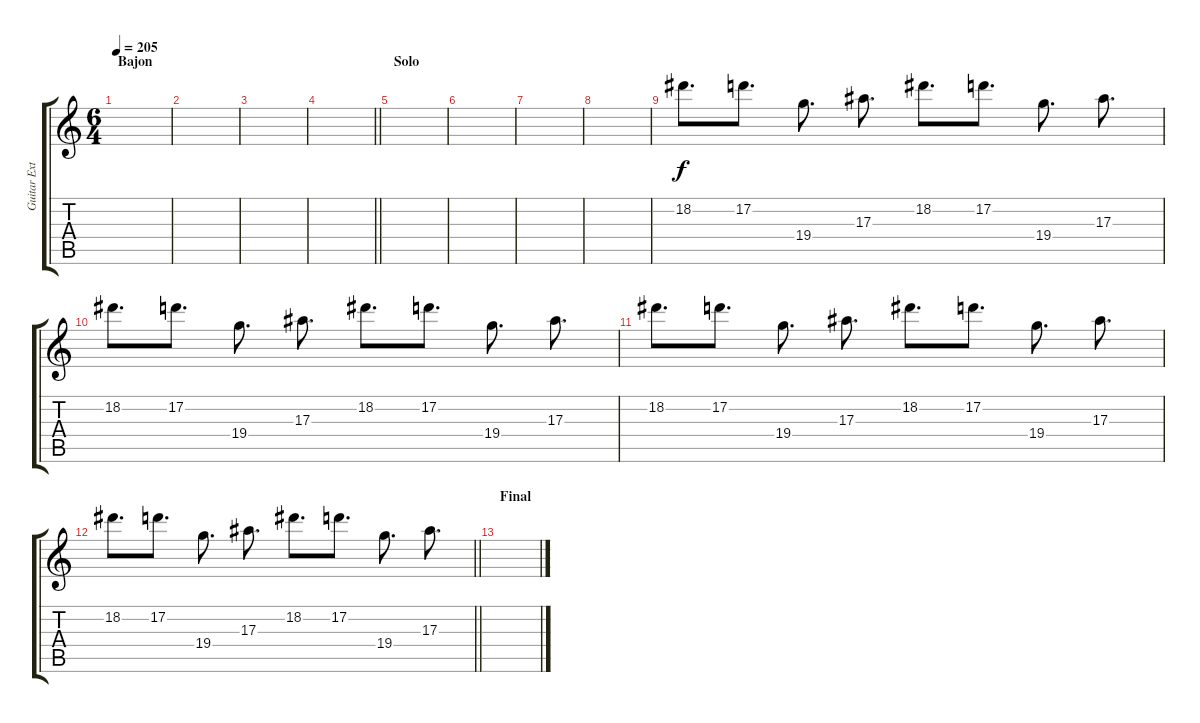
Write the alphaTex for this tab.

\track ("Guitar Extra" "Guitar Ext") {instrument distortionguitar}
\staff {score tabs}
\tuning (D4 A3 F3 C3 G2 C2) {hide}
\ts (6 4)
\section ("" "Bajon")
\tempo 205
\clef g2
\ks c
|
|
|
\barLineRight lightlight
|
\section ("" "Solo")
|
|
|
|
18.2.8{d} 17.2.8{d} 19.4.8{d} 17.3.8{d} 18.2.8{d} 17.2.8{d} 19.4.8{d} 17.3.8{d} |
18.2.8{d} 17.2.8{d} 19.4.8{d} 17.3.8{d} 18.2.8{d} 17.2.8{d} 19.4.8{d} 17.3.8{d} |
18.2.8{d} 17.2.8{d} 19.4.8{d} 17.3.8{d} 18.2.8{d} 17.2.8{d} 19.4.8{d} 17.3.8{d} |
\barLineRight lightlight
18.2.8{d} 17.2.8{d} 19.4.8{d} 17.3.8{d} 18.2.8{d} 17.2.8{d} 19.4.8{d} 17.3.8{d} |
\section ("" "Final")
